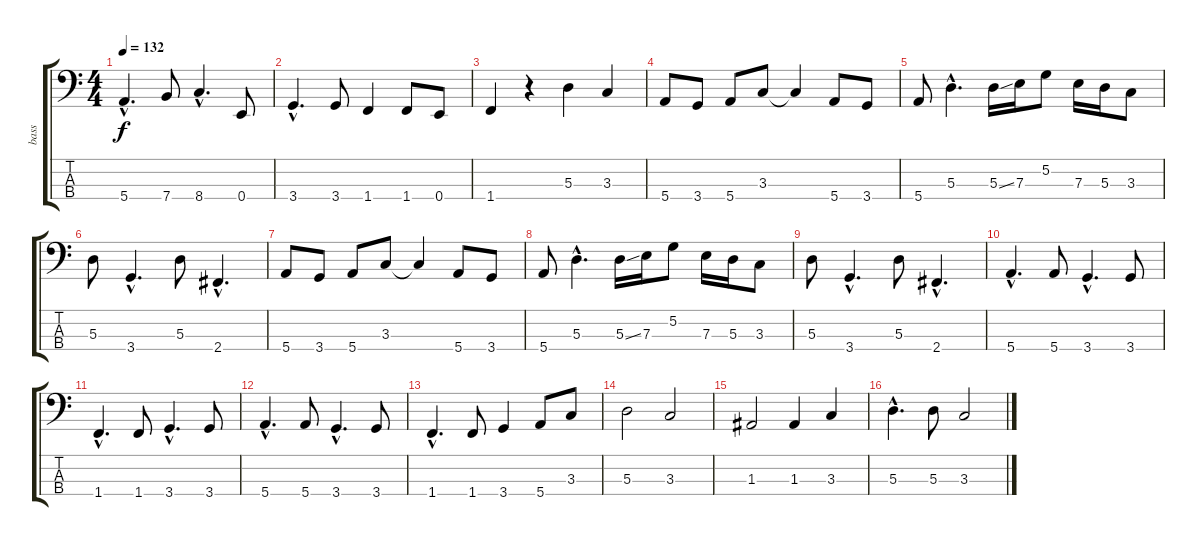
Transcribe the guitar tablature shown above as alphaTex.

\track ("bass" "bass") {instrument electricbasspick}
\staff {score tabs}
\tuning (G2 D2 A1 E1) {hide}
\ts (4 4)
\tempo 132
\clef f4
\ks c
5.4{hac}.4{d dy f} 7.4.8 8.4{hac}.4{d} 0.4.8 |
3.4{hac}.4{d} 3.4.8 1.4.4 1.4.8 0.4.8 |
1.4.4 r.4 5.3.4 3.3.4 |
5.4.8 3.4.8 5.4.8 3.3.8 3.3{t}.4 5.4.8 3.4.8 |
5.4.8 5.3{hac}.4{d} 5.3{ss}.16 7.3.16 5.2.8 7.3.16 5.3.16 3.3.8 |
5.3.8 3.4{hac}.4{d} 5.3.8 2.4{hac}.4{d} |
5.4.8 3.4.8 5.4.8 3.3.8 3.3{t}.4 5.4.8 3.4.8 |
5.4.8 5.3{hac}.4{d} 5.3{ss}.16 7.3.16 5.2.8 7.3.16 5.3.16 3.3.8 |
5.3.8 3.4{hac}.4{d} 5.3.8 2.4{hac}.4{d} |
5.4{hac}.4{d} 5.4.8 3.4{hac}.4{d} 3.4.8 |
1.4{hac}.4{d} 1.4.8 3.4{hac}.4{d} 3.4.8 |
5.4{hac}.4{d} 5.4.8 3.4{hac}.4{d} 3.4.8 |
1.4{hac}.4{d} 1.4.8 3.4.4 5.4.8 3.3.8 |
5.3.2 3.3.2 |
1.3.2 1.3.4 3.3.4 |
5.3{hac}.4{d} 5.3.8 3.3.2
